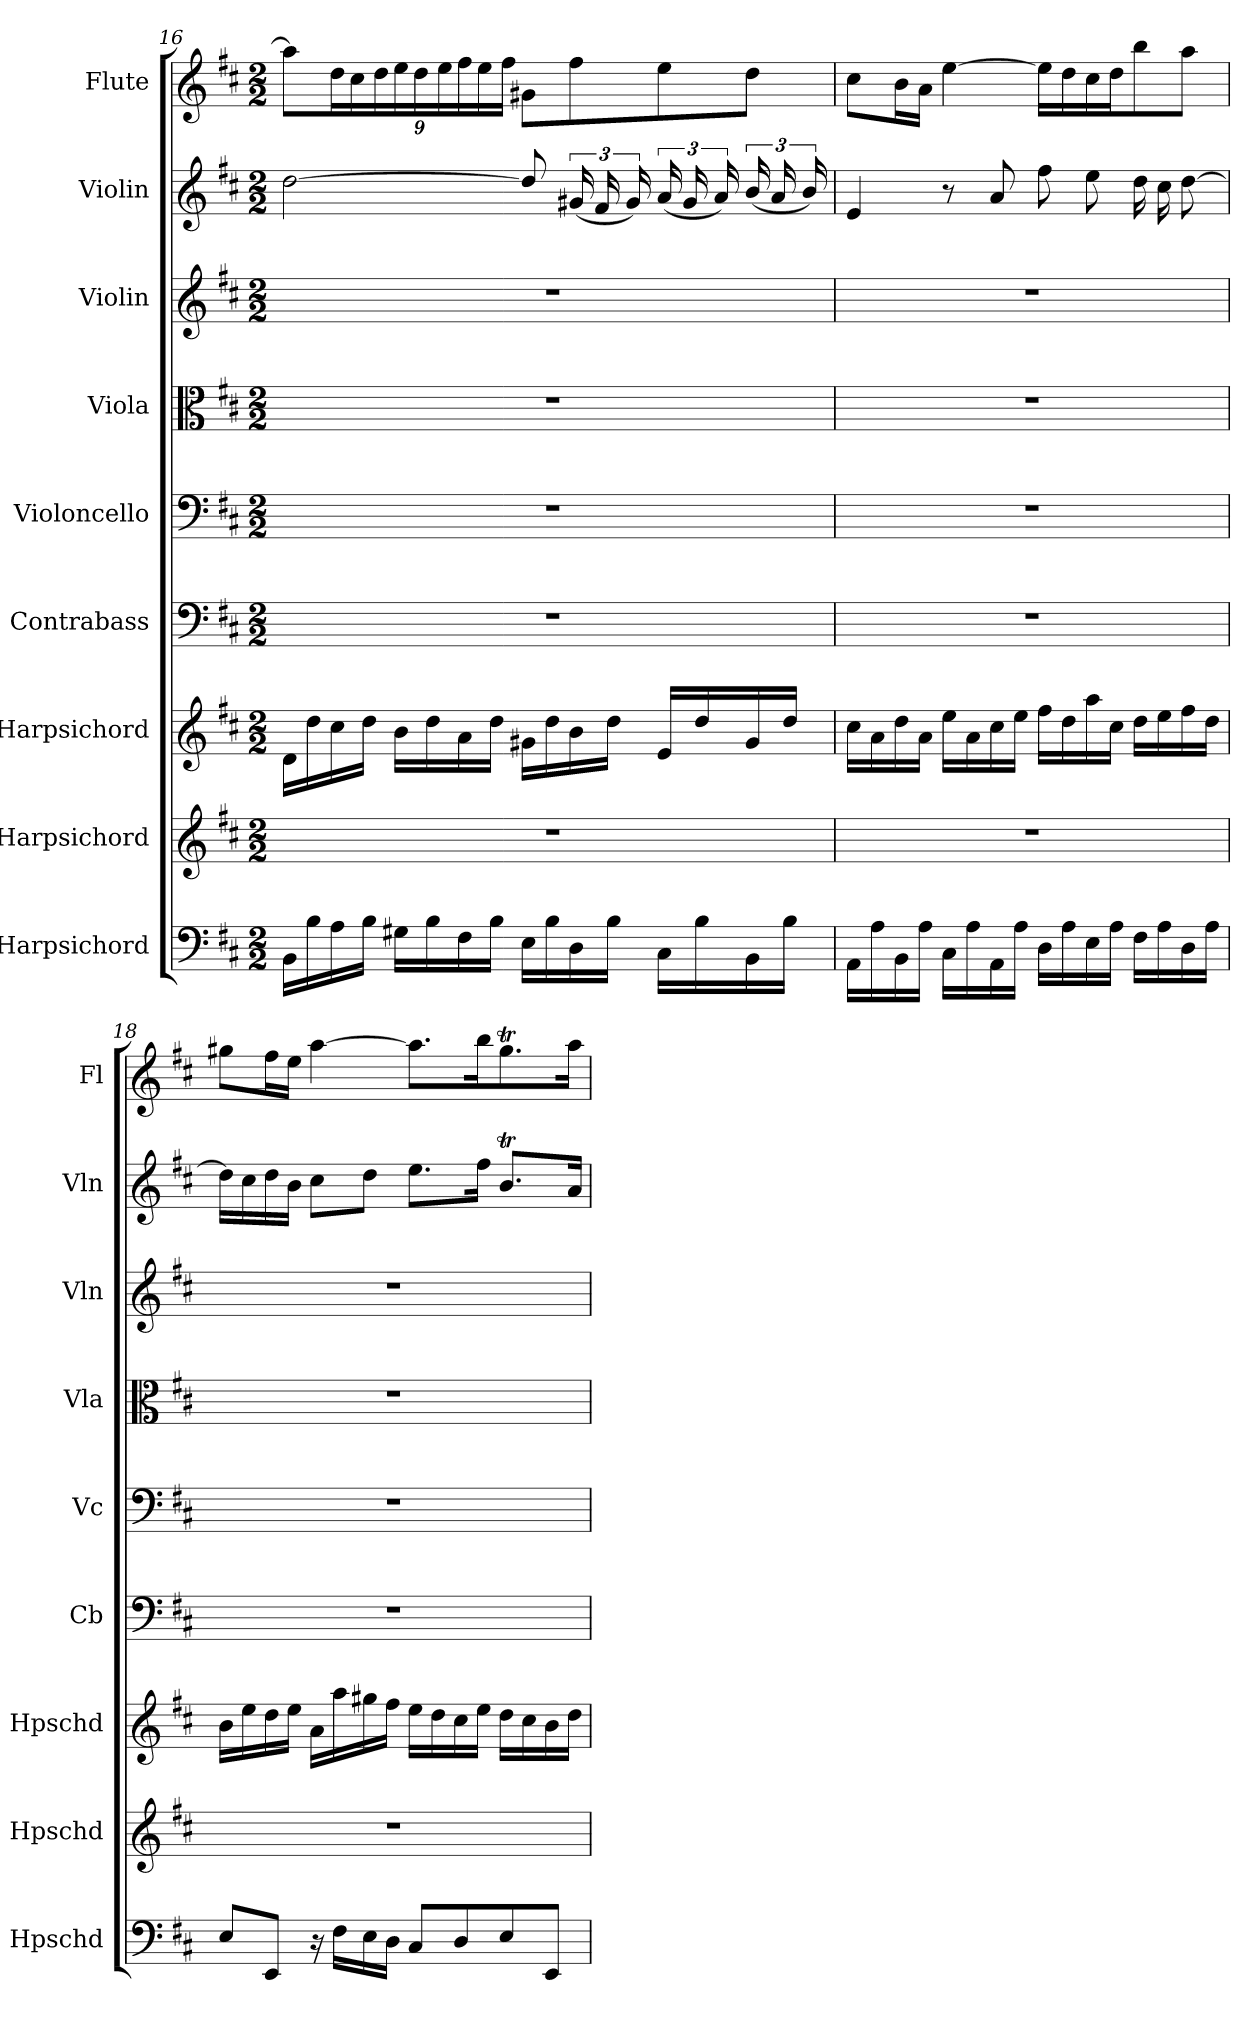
**kern	**kern	**kern	**kern	**kern	**kern	**kern	**kern	**kern
*part9	*part8	*part7	*part6	*part5	*part4	*part3	*part2	*part1
*staff9	*staff8	*staff7	*staff6	*staff5	*staff4	*staff3	*staff2	*staff1
*I"Harpsichord	*I"Harpsichord	*I"Harpsichord	*I"Contrabass	*I"Violoncello	*I"Viola	*I"Violin	*I"Violin	*I"Flute
*I'Hpschd	*I'Hpschd	*I'Hpschd	*I'Cb	*I'Vc	*I'Vla	*I'Vln	*I'Vln	*I'Fl
*clefF4	*clefG2	*clefG2	*clefF4	*clefF4	*clefC3	*clefG2	*clefG2	*clefG2
*k[f#c#]	*k[f#c#]	*k[f#c#]	*k[f#c#]	*k[f#c#]	*k[f#c#]	*k[f#c#]	*k[f#c#]	*k[f#c#]
*D:	*D:	*D:	*D:	*D:	*D:	*D:	*D:	*D:
*M2/2	*M2/2	*M2/2	*M2/2	*M2/2	*M2/2	*M2/2	*M2/2	*M2/2
=16	=16	=16	=16	=16	=16	=16	=16	=16
16BB\LL	1r	16d\LL	1r	1r	1r	1r	[2dd\	8aa\L]
16B\	.	16dd\	.	.	.	.	.	.
16A\	.	16cc#\	.	.	.	.	.	24dd\L
.	.	.	.	.	.	.	.	24cc#\
16B\JJ	.	16dd\JJ	.	.	.	.	.	.
.	.	.	.	.	.	.	.	24dd\
16G#X\LL	.	16b\LL	.	.	.	.	.	24ee\
.	.	.	.	.	.	.	.	24dd\
16B\	.	16dd\	.	.	.	.	.	.
.	.	.	.	.	.	.	.	24ee\
16F#\	.	16a\	.	.	.	.	.	24ff#\
.	.	.	.	.	.	.	.	24ee\
16B\JJ	.	16dd\JJ	.	.	.	.	.	.
.	.	.	.	.	.	.	.	24ff#\JJ
16E\LL	.	16g#X\LL	.	.	.	.	8dd/]	8g#X\L
16B\	.	16dd\	.	.	.	.	.	.
16D\	.	16b\	.	.	.	.	(24g#X/	8ff#\
.	.	.	.	.	.	.	24f#/	.
16B\JJ	.	16dd\JJ	.	.	.	.	.	.
.	.	.	.	.	.	.	24g#/)	.
16C#\LL	.	16e/LL	.	.	.	.	(24a/	8ee\
.	.	.	.	.	.	.	24g#/	.
16B\	.	16dd/	.	.	.	.	.	.
.	.	.	.	.	.	.	24a/)	.
16BB\	.	16g#/	.	.	.	.	(24b/	8dd\J
.	.	.	.	.	.	.	24a/	.
16B\JJ	.	16dd/JJ	.	.	.	.	.	.
.	.	.	.	.	.	.	24b/)	.
=17	=17	=17	=17	=17	=17	=17	=17	=17
16AA\LL	1r	16cc#\LL	1r	1r	1r	1r	4e/	8cc#\L
16A\	.	16a\	.	.	.	.	.	.
16BB\	.	16dd\	.	.	.	.	.	16b\L
16A\JJ	.	16a\JJ	.	.	.	.	.	16a\JJ
16C#\LL	.	16ee\LL	.	.	.	.	8r	[4ee\
16A\	.	16a\	.	.	.	.	.	.
16AA\	.	16cc#\	.	.	.	.	8a/	.
16A\JJ	.	16ee\JJ	.	.	.	.	.	.
16D\LL	.	16ff#\LL	.	.	.	.	8ff#\	16ee\LL]
16A\	.	16dd\	.	.	.	.	.	16dd\
16E\	.	16aa\	.	.	.	.	8ee\	16cc#\
16A\JJ	.	16cc#\JJ	.	.	.	.	.	16dd\J
16F#\LL	.	16dd\LL	.	.	.	.	16dd\	8bb\
16A\	.	16ee\	.	.	.	.	16cc#\	.
16D\	.	16ff#\	.	.	.	.	[8dd\	8aa\J
16A\JJ	.	16dd\JJ	.	.	.	.	.	.
=18	=18	=18	=18	=18	=18	=18	=18	=18
8E/L	1r	16b\LL	1r	1r	1r	1r	16dd\LL]	8gg#X\L
.	.	16ee\	.	.	.	.	16cc#\	.
8EE/J	.	16dd\	.	.	.	.	16dd\	16ff#\L
.	.	16ee\JJ	.	.	.	.	16b\JJ	16ee\JJ
16r	.	16a\LL	.	.	.	.	8cc#\L	[4aa\
16F#\LL	.	16aa\	.	.	.	.	.	.
16E\	.	16gg#X\	.	.	.	.	8dd\J	.
16D\JJ	.	16ff#\JJ	.	.	.	.	.	.
8C#/L	.	16ee\LL	.	.	.	.	8.ee\L	8.aa\L]
.	.	16dd\	.	.	.	.	.	.
8D/	.	16cc#\	.	.	.	.	.	.
.	.	16ee\JJ	.	.	.	.	16ff#\Jk	16bb\K
8E/	.	16dd\LL	.	.	.	.	8.bT/L	8.gg#t\
.	.	16cc#\	.	.	.	.	.	.
8EE/J	.	16b\	.	.	.	.	.	.
.	.	16dd\JJ	.	.	.	.	16a/Jk	16aa\Jk
=	=	=	=	=	=	=	=	=
*-	*-	*-	*-	*-	*-	*-	*-	*-
